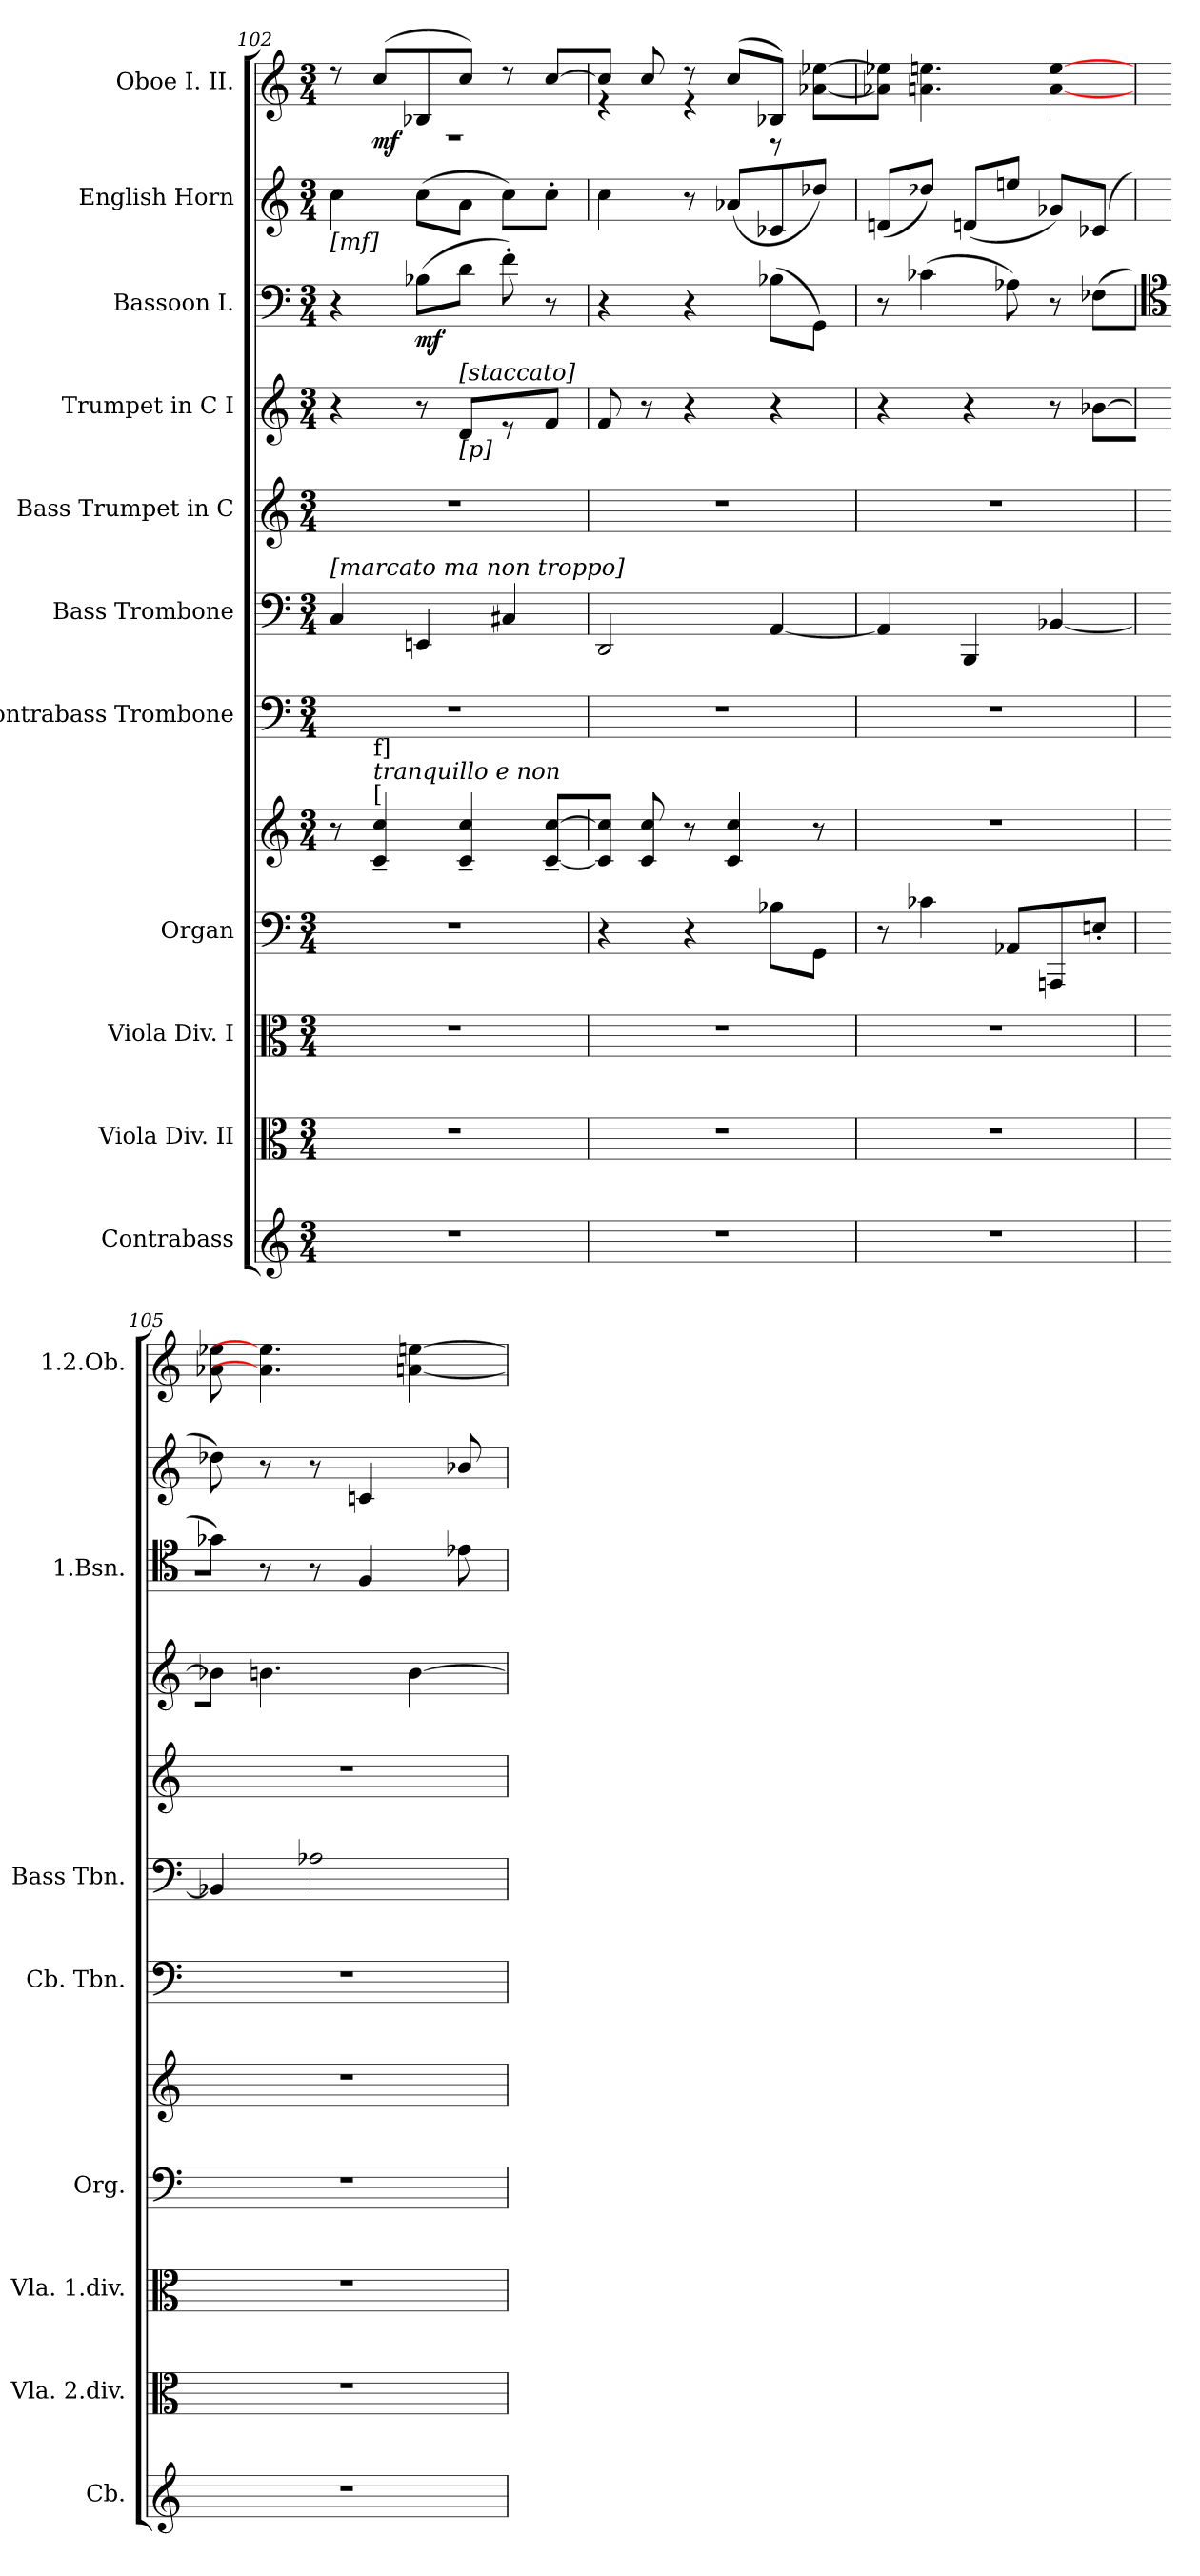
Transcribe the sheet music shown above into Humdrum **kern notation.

**kern	**kern	**kern	**kern	**kern	**kern	**kern	**kern	**kern	**kern	**dynam	**kern	**kern	**dynam
*part11	*part10	*part9	*part8	*part8	*part7	*part6	*part5	*part4	*part3	*part3	*part2	*part1	*part1
*staff12	*staff11	*staff10	*staff9	*staff8	*staff7	*staff6	*staff5	*staff4	*staff3	*staff3	*staff2	*staff1	*staff1
*I"Contrabass	*I"Viola Div. II	*I"Viola Div. I	*I"Organ	*	*I"Contrabass Trombone	*I"Bass Trombone	*I"Bass Trumpet in C	*I"Trumpet in C I	*I"Bassoon I.	*	*I"English Horn	*I"Oboe I. II.	*
*I'Cb.	*I'Vla. 2.div.	*I'Vla. 1.div.	*I'Org.	*	*I'Cb. Tbn.	*I'Bass Tbn.	*	*	*I'1.Bsn.	*	*	*I'1.2.Ob.	*
!!LO:PB:g=z
*clefG2	*clefC3	*clefC3	*clefF4	*clefG2	*clefF4	*clefF4	*clefG2	*clefG2	*clefF4	*	*clefG2	*clefG2	*
*ITrd7c12	*	*	*	*	*ITrd7c12	*	*ITrd7c12	*	*	*	*ITrd4c7	*	*
*k[]	*k[]	*k[]	*k[]	*k[]	*k[]	*k[]	*k[]	*k[]	*k[]	*	*k[b-]	*k[]	*
*M3/4	*M3/4	*M3/4	*M3/4	*M3/4	*M3/4	*M3/4	*M3/4	*M3/4	*M3/4	*	*M3/4	*M3/4	*
*MM104	*MM104	*MM104	*MM104	*MM104	*MM104	*MM104	*MM104	*MM104	*MM104	*	*MM104	*MM104	*
=102	=102	=102	=102	=102	=102	=102	=102	=102	=102	=102	=102	=102	=102
*	*	*	*	*	*	*	*	*	*	*	*	*^	*
!	!	!	!	!	!	!	!	!	!	!	!LO:TX:b:t=[mf]	!	!	!
!	!	!	!	!	!	!LO:TX:a:i:t=[marcato ma non troppo]	!	!	!	!	!	!	!	!
!LO:N:vis=1	!LO:N:vis=1	!LO:N:vis=1	!LO:N:vis=1	!	!LO:N:vis=1	!	!LO:N:vis=1	!	!	!	!	!	!LO:N:vis=1	!
2.r	2.r	2.r	2.r	8r	2.r	4Ci/	2.r	4r	4r	.	4fi\	8r	2.r	.
!	!	!	!	!LO:TX:a:t=[	!	!	!	!	!	!	!	!	!	!
!	!	!	!	!LO:TX:i:t=tranquillo e non	!	!	!	!	!	!	!	!	!	!
!	!	!	!	!LO:TX:t=f]	!	!	!	!	!	!	!	!	!	!
.	.	.	.	4ci/~ 4cci~	.	.	.	.	.	.	.	(8cci/L	.	mf
.	.	.	.	.	.	4EEni/	.	8r	(8B-Xi\L	mf	(8fi\L	8B-Xi/	.	.
!	!	!	!	!	!	!	!	!LO:TX:b:t=[p]	!	!	!	!	!	!
!	!	!	!	!	!	!	!	!LO:TX:a:i:t=[staccato]	!	!	!	!	!	!
.	.	.	.	4ci/~ 4cci~	.	.	.	8di/L	8di\J	.	8di\J	8cci/J)	.	.
.	.	.	.	.	.	4C#Xi/	.	8r	8f'i\)	.	8fi\L)	8r	.	.
.	.	.	.	[<8ci/~ [>8cci~L	.	.	.	8fi/J	8r	.	8f'i\J	[>8cci/L	.	.
=103	=103	=103	=103	=103	=103	=103	=103	=103	=103	=103	=103	=103	=103	=103
!LO:N:vis=1	!LO:N:vis=1	!LO:N:vis=1	!	!	!LO:N:vis=1	!	!LO:N:vis=1	!	!	!	!	!	!	!
2.r	2.r	2.r	4r	8ci/] 8cci]J	2.r	2DDi/	2.r	8fi/	4r	.	4fi\	8cci/J]	4r	.
.	.	.	.	8ci/ 8cci	.	.	.	8r	.	.	.	8cci/	.	.
.	.	.	4r	8r	.	.	.	4r	4r	.	8r	8r	4r	.
.	.	.	.	4ci/ 4cci	.	.	.	.	.	.	(8d-Xi/L	(8cci/L	.	.
.	.	.	8B-Xi\L	.	.	[<4AAi/	.	4r	(8B-Xi\L	.	8F-Xi/	8B-Xi/J)	8r	.
.	.	.	8GGi\J	8r	.	.	.	.	8GGi\J)	.	8g-Xi/J)	8ryy	[<8a-Xi\ [>8ee-XiL	.
=104	=104	=104	=104	=104	=104	=104	=104	=104	=104	=104	=104	=104	=104	=104
!LO:N:vis=1	!LO:N:vis=1	!LO:N:vis=1	!	!LO:N:vis=1	!LO:N:vis=1	!	!LO:N:vis=1	!	!	!	!	!	!	!
2.r	2.r	2.r	8r	2.r	2.r	4AAi/]	2.r	4r	8r	.	(8Gni/L	8ryy	8a-Xi\] 8ee-Xi]J	.
.	.	.	4c-Xi\	.	.	.	.	.	(4c-Xi\	.	8g-Xi/J)	4.ryy	4.ai\ 4.eei	.
.	.	.	.	.	.	4BBBi/	.	4r	.	.	(8Gni/L	.	.	.
.	.	.	8AA-Xi/L	.	.	.	.	.	8A-Xi\)	.	8ani/J	.	.	.
.	.	.	8AAAni/	.	.	[<4BB-Xi/	.	8r	8r	.	8c-Xi/L)	4ryy	[<4ai\ [>4eei	.
.	.	.	8En'i/J	.	.	.	.	[>8b-Xi\L	(8F-Xi\L	.	(8F-Xi/J	.	.	.
=105	=105	=105	=105	=105	=105	=105	=105	=105	=105	=105	=105	=105	=105	=105
*	*	*	*	*	*	*	*	*	*clefC4	*	*	*	*	*
!LO:N:vis=1	!LO:N:vis=1	!LO:N:vis=1	!LO:N:vis=1	!LO:N:vis=1	!LO:N:vis=1	!	!LO:N:vis=1	!	!	!	!	!	!	!
2.r	2.r	2.r	2.r	2.r	2.r	4BB-Xi/]	2.r	8b-Xi\J]	8g-Xi\J)	.	8g-Xi\)	8ryy	8a-Xi\ 8ee-Xi	.
.	.	.	.	.	.	.	.	4.bi\	8r	.	8r	4.ryy	4.ai\] 4.eei]	.
.	.	.	.	.	.	2A-Xi\	.	.	8r	.	8r	.	.	.
.	.	.	.	.	.	.	.	.	4Fi/	.	4Fni/	.	.	.
.	.	.	.	.	.	.	.	[>4bi\	.	.	.	4ryy	[<4ai\ [>4eei	.
.	.	.	.	.	.	.	.	.	8e-Xi\L	.	8e-Xi/L	.	.	.
*	*	*	*	*	*	*	*	*	*	*	*	*v	*v	*
=	=	=	=	=	=	=	=	=	=	=	=	=	=
*-	*-	*-	*-	*-	*-	*-	*-	*-	*-	*-	*-	*-	*-
